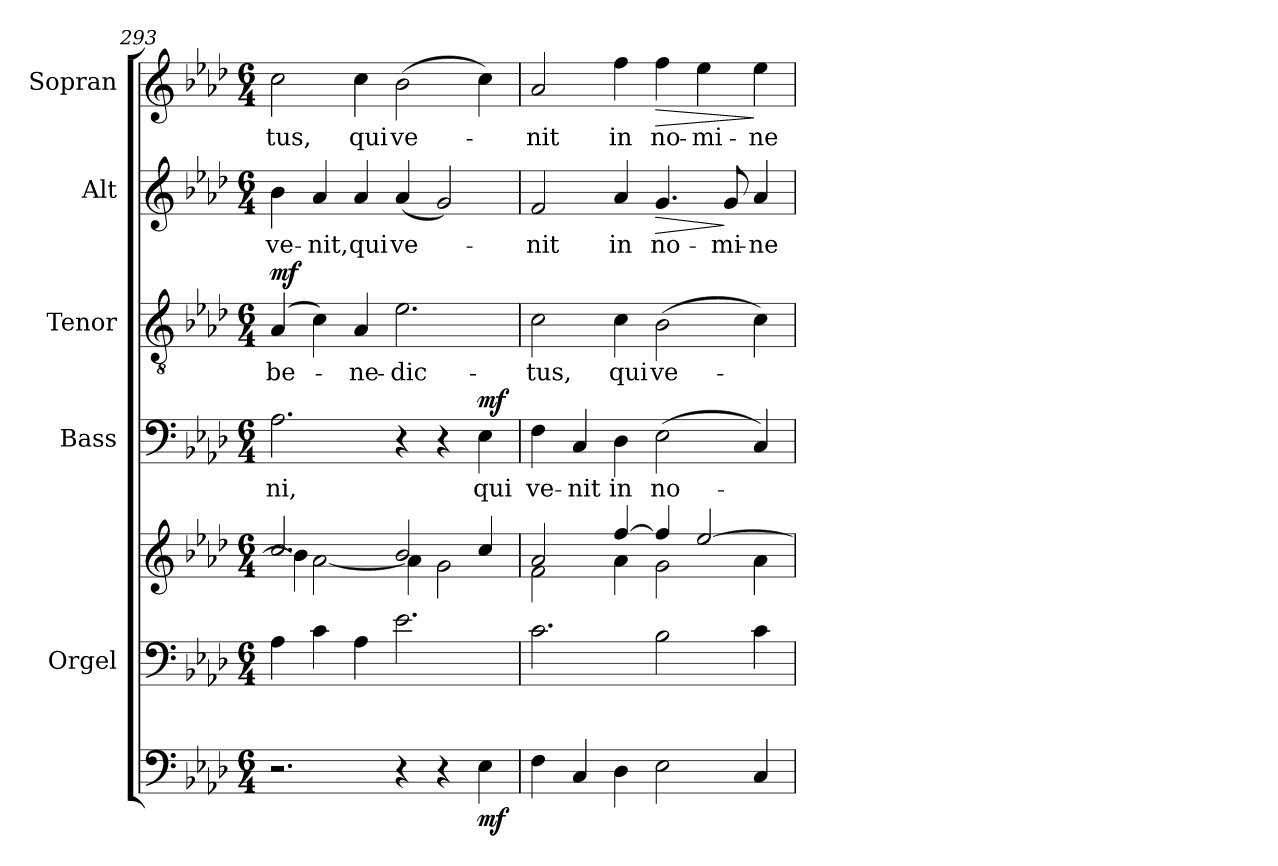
**kern	**dynam	**kern	**kern	**kern	**text	**dynam	**kern	**text	**dynam	**kern	**text	**dynam	**kern	**text	**dynam
*part6	*part6	*part5	*part5	*part4	*part4	*part4	*part3	*part3	*part3	*part2	*part2	*part2	*part1	*part1	*part1
*staff7	*staff7	*staff6	*staff5	*staff4	*staff4	*staff4	*staff3	*staff3	*staff3	*staff2	*staff2	*staff2	*staff1	*staff1	*staff1
*	*	*I"Orgel	*	*I"Bass	*	*	*I"Tenor	*	*	*I"Alt	*	*	*I"Sopran	*	*
*	*	*I'Org.	*	*I'B	*	*	*I'T	*	*	*I'A	*	*	*I'S	*	*
*clefF4	*	*clefF4	*clefG2	*clefF4	*	*	*clefGv2	*	*	*clefG2	*	*	*clefG2	*	*
*ITrd7c12	*	*	*	*	*	*	*	*	*	*	*	*	*	*	*
*k[b-e-a-d-]	*	*k[b-e-a-d-]	*k[b-e-a-d-]	*k[b-e-a-d-]	*	*	*k[b-e-a-d-]	*	*	*k[b-e-a-d-]	*	*	*k[b-e-a-d-]	*	*
*A-:	*	*A-:	*A-:	*A-:	*	*	*A-:	*	*	*A-:	*	*	*A-:	*	*
*M6/4	*	*M6/4	*M6/4	*M6/4	*	*	*M6/4	*	*	*M6/4	*	*	*M6/4	*	*
=293	=293	=293	=293	=293	=293	=293	=293	=293	=293	=293	=293	=293	=293	=293	=293
*	*	*	*^	*	*	*	*	*	*	*	*	*	*	*	*
!	!	!	!	!	!	!LO:LY:b	!	!	!LO:LY:b	!LO:DY:a	!	!LO:LY:b	!	!	!LO:LY:b	!
2.r	.	4A-\	2.cc/	4b-\]	2.A-\	-ni,	.	(4A-/	be-	mf	4b-\	ve-	.	2cc\	-tus,	.
!	!	!	!	!	!	!	!	!	!	!	!	!LO:LY:b	!	!	!	!
.	.	4c\	.	[<2a-\	.	.	.	4c\)	.	.	4a-/	-nit,	.	.	.	.
!	!	!	!	!	!	!	!	!	!LO:LY:b	!	!	!LO:LY:b	!	!	!LO:LY:b	!
.	.	4A-\	.	.	.	.	.	4A-/	-ne-	.	4a-/	qui	.	4cc\	qui	.
!	!	!	!	!	!	!	!	!	!LO:LY:b	!	!	!LO:LY:b	!	!	!LO:LY:b	!
4r	.	2.e-\	2b-/	4a-\]	4r	.	.	2.e-\	-dic-	.	(<4a-/	ve-	.	(>2b-\	ve-	.
4r	.	.	.	2g\	4r	.	.	.	.	.	2g/)	.	.	.	.	.
!	!LO:DY:b	!	!	!	!	!LO:LY:b	!LO:DY:a	!	!	!	!	!	!	!	!	!
4EE-\	mf	.	4cc/	.	4E-\	qui	mf	.	.	.	.	.	.	4cc\)	.	.
=294	=294	=294	=294	=294	=294	=294	=294	=294	=294	=294	=294	=294	=294	=294	=294	=294
!	!	!	!	!	!	!LO:LY:b	!	!	!LO:LY:b	!	!	!LO:LY:b	!	!	!LO:LY:b	!
4FF\	.	2.c\	2a-/	2f\	4F\	ve-	.	2c\	-tus,	.	2f/	-nit	.	2a-/	-nit	.
!	!	!	!	!	!	!LO:LY:b	!	!	!	!	!	!	!	!	!	!
4CC/	.	.	.	.	4C/	-nit	.	.	.	.	.	.	.	.	.	.
!	!	!	!	!	!	!LO:LY:b	!	!	!LO:LY:b	!	!	!LO:LY:b	!	!	!LO:LY:b	!
4DD-\	.	.	[>4ff/	4a-\	4D-\	in	.	4c\	qui	.	4a-/	in	.	4ff\	in	.
!	!	!	!	!	!	!LO:LY:b	!	!	!LO:LY:b	!	!	!LO:LY:b	!LO:HP:b	!	!LO:LY:b	!LO:HP:b
2EE-\	.	2B-\	4ff/]	2g\	(>2E-\	no-	.	(>2B-\	ve-	.	4.g/	no-	>	4ff\	no-	>
!	!	!	!	!	!	!	!	!	!	!	!	!	!	!	!LO:LY:b	!
.	.	.	[>2ee-/	.	.	.	.	.	.	.	.	.	.	4ee-\	-mi-	.
!	!	!	!	!	!	!	!	!	!	!	!	!LO:LY:b	!	!	!	!
.	.	.	.	.	.	.	.	.	.	.	8g/	-mi-	]	.	.	.
!	!	!	!	!	!	!	!	!	!	!	!	!LO:LY:b	!	!	!LO:LY:b	!
4CC/	.	4c\	.	4a-\	4C/)	.	.	4c\)	.	.	4a-/	-ne	.	4ee-\	-ne	]
*	*	*	*v	*v	*	*	*	*	*	*	*	*	*	*	*	*
=	=	=	=	=	=	=	=	=	=	=	=	=	=	=	=
*-	*-	*-	*-	*-	*-	*-	*-	*-	*-	*-	*-	*-	*-	*-	*-
